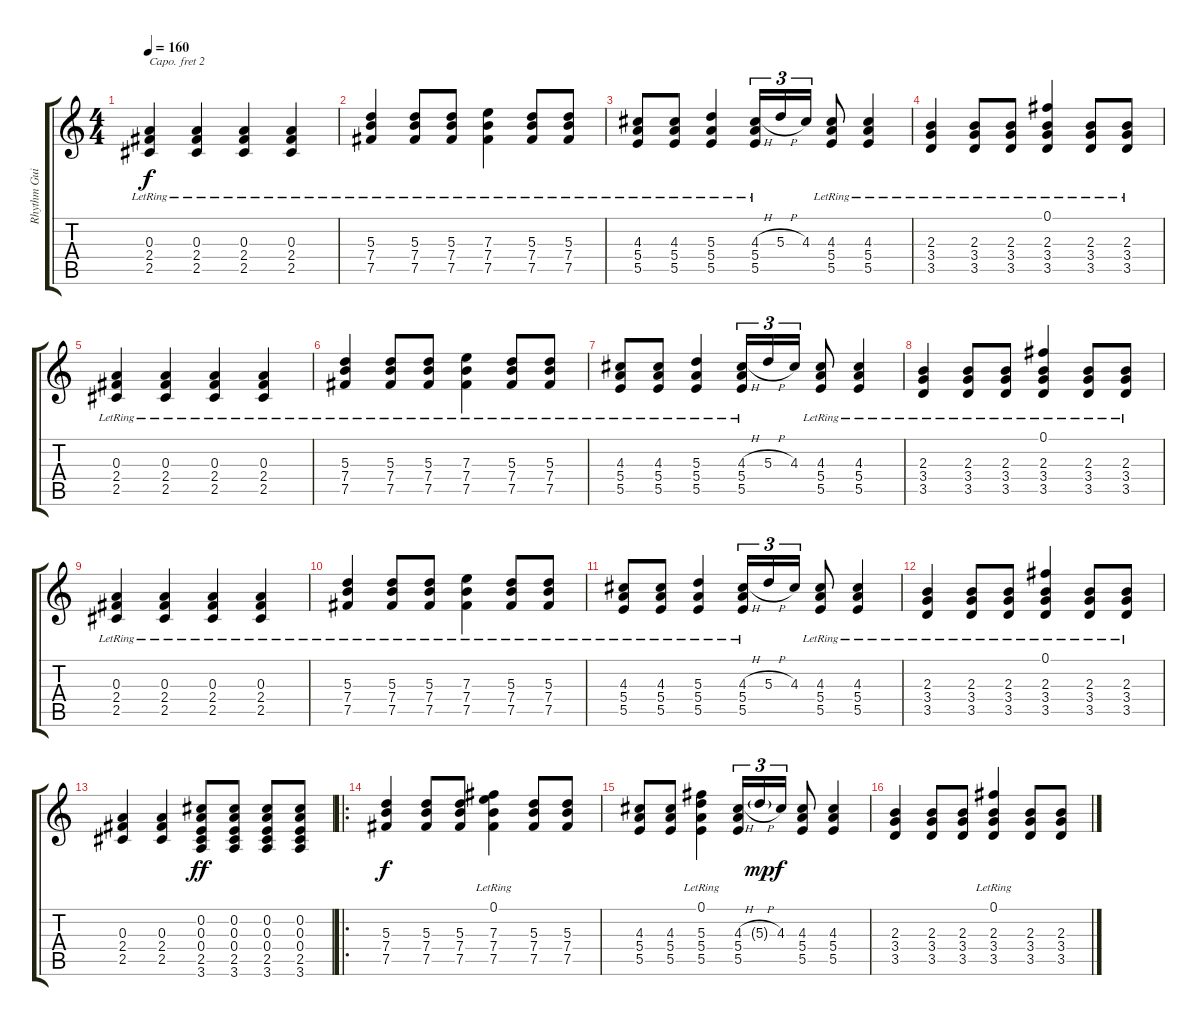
\track ("Rhythm Guitar" "Rhythm Gui") {instrument electricguitarclean}
\staff {score tabs}
\capo 2
\tuning (E4 B3 G3 D3 A2 E2) {hide}
\ts (4 4)
\tempo 160
\clef g2
\ks c
(0.3{lr} 2.4{lr} 2.5{lr}).4{dy f} (0.3{lr} 2.4{lr} 2.5{lr}).4 (0.3{lr} 2.4{lr} 2.5{lr}).4 (0.3{lr} 2.4{lr} 2.5{lr}).4 |
(5.3{lr} 7.4{lr} 7.5{lr}).4 (5.3{lr} 7.4{lr} 7.5{lr}).8 (5.3{lr} 7.4{lr} 7.5{lr}).8 (7.3{lr} 7.4{lr} 7.5{lr}).4 (5.3{lr} 7.4{lr} 7.5{lr}).8 (5.3{lr} 7.4{lr} 7.5{lr}).8 |
(4.3{lr} 5.4{lr} 5.5{lr}).8 (4.3{lr} 5.4{lr} 5.5{lr}).8 (5.3{lr} 5.4{lr} 5.5{lr}).4 (4.3{h lr} 5.4{lr} 5.5{lr}).16{tu (3 2)} 5.3{h}.16{tu (3 2)} 4.3.16{tu (3 2)} (4.3{lr} 5.4{lr} 5.5{lr}).8 (4.3{lr} 5.4{lr} 5.5{lr}).4 |
(2.3{lr} 3.4{lr} 3.5{lr}).4 (2.3{lr} 3.4{lr} 3.5{lr}).8 (2.3{lr} 3.4{lr} 3.5{lr}).8 (0.1 2.3{lr} 3.4{lr} 3.5{lr}).4 (2.3{lr} 3.4{lr} 3.5{lr}).8 (2.3{lr} 3.4{lr} 3.5{lr}).8 |
(0.3{lr} 2.4{lr} 2.5{lr}).4 (0.3{lr} 2.4{lr} 2.5{lr}).4 (0.3{lr} 2.4{lr} 2.5{lr}).4 (0.3{lr} 2.4{lr} 2.5{lr}).4 |
(5.3{lr} 7.4{lr} 7.5{lr}).4 (5.3{lr} 7.4{lr} 7.5{lr}).8 (5.3{lr} 7.4{lr} 7.5{lr}).8 (7.3{lr} 7.4{lr} 7.5{lr}).4 (5.3{lr} 7.4{lr} 7.5{lr}).8 (5.3{lr} 7.4{lr} 7.5{lr}).8 |
(4.3{lr} 5.4{lr} 5.5{lr}).8 (4.3{lr} 5.4{lr} 5.5{lr}).8 (5.3{lr} 5.4{lr} 5.5{lr}).4 (4.3{h lr} 5.4{lr} 5.5{lr}).16{tu (3 2)} 5.3{h}.16{tu (3 2)} 4.3.16{tu (3 2)} (4.3{lr} 5.4{lr} 5.5{lr}).8 (4.3{lr} 5.4{lr} 5.5{lr}).4 |
(2.3{lr} 3.4{lr} 3.5{lr}).4 (2.3{lr} 3.4{lr} 3.5{lr}).8 (2.3{lr} 3.4{lr} 3.5{lr}).8 (0.1 2.3{lr} 3.4{lr} 3.5{lr}).4 (2.3{lr} 3.4{lr} 3.5{lr}).8 (2.3{lr} 3.4{lr} 3.5{lr}).8 |
(0.3{lr} 2.4{lr} 2.5{lr}).4 (0.3{lr} 2.4{lr} 2.5{lr}).4 (0.3{lr} 2.4{lr} 2.5{lr}).4 (0.3{lr} 2.4{lr} 2.5{lr}).4 |
(5.3{lr} 7.4{lr} 7.5{lr}).4 (5.3{lr} 7.4{lr} 7.5{lr}).8 (5.3{lr} 7.4{lr} 7.5{lr}).8 (7.3{lr} 7.4{lr} 7.5{lr}).4 (5.3{lr} 7.4{lr} 7.5{lr}).8 (5.3{lr} 7.4{lr} 7.5{lr}).8 |
(4.3{lr} 5.4{lr} 5.5{lr}).8 (4.3{lr} 5.4{lr} 5.5{lr}).8 (5.3{lr} 5.4{lr} 5.5{lr}).4 (4.3{h lr} 5.4{lr} 5.5{lr}).16{tu (3 2)} 5.3{h}.16{tu (3 2)} 4.3.16{tu (3 2)} (4.3{lr} 5.4{lr} 5.5{lr}).8 (4.3{lr} 5.4{lr} 5.5{lr}).4 |
(2.3{lr} 3.4{lr} 3.5{lr}).4 (2.3{lr} 3.4{lr} 3.5{lr}).8 (2.3{lr} 3.4{lr} 3.5{lr}).8 (0.1 2.3{lr} 3.4{lr} 3.5{lr}).4 (2.3{lr} 3.4{lr} 3.5{lr}).8 (2.3{lr} 3.4{lr} 3.5{lr}).8 |
(0.3 2.4 2.5).4 (0.3 2.4 2.5).4 (0.2 0.3 0.4 2.5 3.6).8{dy ff} (0.2 0.3 0.4 2.5 3.6).8 (0.2 0.3 0.4 2.5 3.6).8 (0.2 0.3 0.4 2.5 3.6).8 |
\ro
(5.3 7.4 7.5).4{dy f} (5.3 7.4 7.5).8 (5.3 7.4 7.5).8 (0.1{lr} 7.3 7.4 7.5).4 (5.3 7.4 7.5).8 (5.3 7.4 7.5).8 |
(4.3 5.4 5.5).8 (4.3 5.4 5.5).8 (0.1{lr} 5.3 5.4 5.5).4 (4.3{h} 5.4 5.5).16{tu (3 2)} 5.3{h g}.16{tu (3 2) dy mp} 4.3.16{tu (3 2) dy f} (4.3 5.4 5.5).8 (4.3 5.4 5.5).4 |
(2.3 3.4 3.5).4 (2.3 3.4 3.5).8 (2.3 3.4 3.5).8 (0.1{lr} 2.3 3.4 3.5).4 (2.3 3.4 3.5).8 (2.3 3.4 3.5).8
